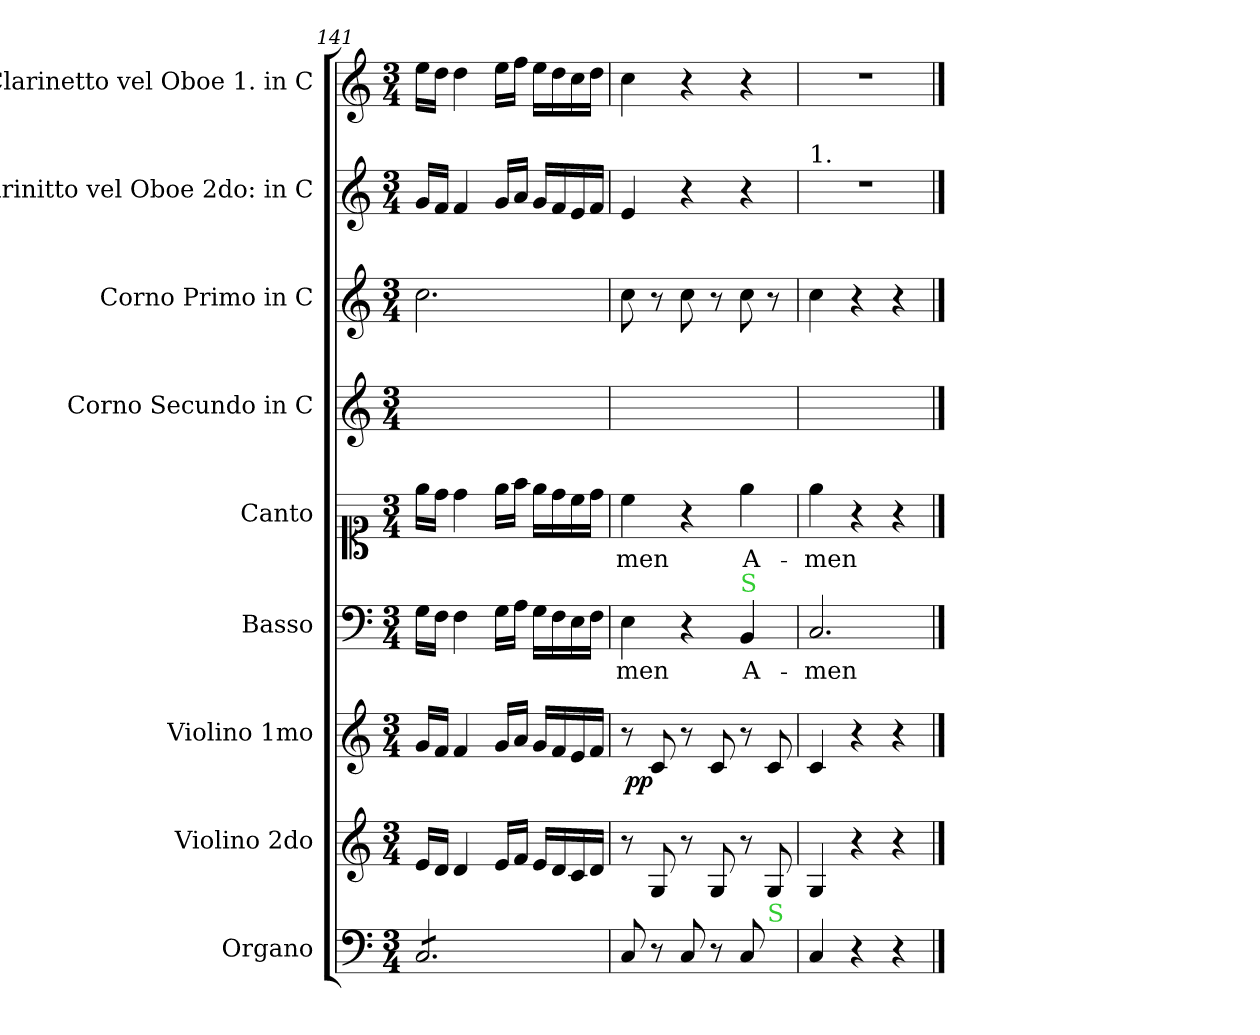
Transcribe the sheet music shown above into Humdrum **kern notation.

**kern	**kern	**kern	**dynam	**kern	**text	**kern	**text	**kern	**kern	**kern	**kern
*part9	*part8	*part7	*part7	*part6	*part6	*part5	*part5	*part4	*part3	*part2	*part1
*staff9	*staff8	*staff7	*staff7	*staff6	*staff6	*staff5	*staff5	*staff4	*staff3	*staff2	*staff1
*I"Organo	*I"Violino 2do	*I"Violino 1mo	*	*I"Basso	*	*I"Canto	*	*I"Corno Secundo in C	*I"Corno Primo in C	*I"Clarinitto vel Oboe 2do: in C	*I"Clarinetto vel Oboe 1. in C
*I'Org.	*	*	*	*I'B.	*	*I'C.	*	*	*I'C. I	*	*I'Cl. v Ob. I
*clefF4	*clefG2	*clefG2	*	*clefF4	*	*clefC1	*	*clefG2	*clefG2	*clefG2	*clefG2
*k[]	*k[]	*k[]	*	*k[]	*	*k[]	*	*k[]	*k[]	*k[]	*k[]
*M3/4	*M3/4	*M3/4	*	*M3/4	*	*M3/4	*	*M3/4	*M3/4	*M3/4	*M3/4
=141	=141	=141	=141	=141	=141	=141	=141	=141	=141	=141	=141
*tremolo	*	*	*	*	*	*	*	*	*	*	*
8C/L	16e/LL	16g/LL	.	16G\LL	.	16ee\LL	.	2.ryy	2.cc\	16g/LL	16ee\LL
.	16d/JJ	16f/JJ	.	16F\JJ	.	16dd\JJ	.	.	.	16f/JJ	16dd\JJ
8C/	4d/	4f/	.	4F\	.	4dd\	.	.	.	4f/	4dd\
8C/	.	.	.	.	.	.	.	.	.	.	.
8C/	16e/LL	16g/LL	.	16G\LL	.	16ee\LL	.	.	.	16g/LL	16ee\LL
.	16f/JJ	16a/JJ	.	16A\JJ	.	16ff\JJ	.	.	.	16a/JJ	16ff\JJ
8C/	16e/LL	16g/LL	.	16G\LL	.	16ee\LL	.	.	.	16g/LL	16ee\LL
.	16d/	16f/	.	16F\	.	16dd\	.	.	.	16f/	16dd\
8C/J	16c/	16e/	.	16E\	.	16cc\	.	.	.	16e/	16cc\
*Xtremolo	*	*	*	*	*	*	*	*	*	*	*
.	16d/JJ	16f/JJ	.	16F\JJ	.	16dd\JJ	.	.	.	16f/JJ	16dd\JJ
=142	=142	=142	=142	=142	=142	=142	=142	=142	=142	=142	=142
8C/	8r	8r	.	4E\	-men	4cc\	-men	2.ryy	8cc\	4e/	4cc\
!	!	!	!LO:DY:b:rj	!	!	!	!	!	!	!	!
8r	8G/	8c/	pp	.	.	.	.	.	8r	.	.
8C/	8r	8r	.	4r	.	4r	.	.	8cc\	4r	4r
8r	8G/	8c/	.	.	.	.	.	.	8r	.	.
!	!	!	!	!LO:TX:a:color=limegreen:t=S	!	!	!	!	!	!	!
8C/	8r	8r	.	4BB/	A-	4ee\	A-	.	8cc\	4r	4r
!LO:TX:a:color=limegreen:t=S	!	!	!	!	!	!	!	!	!	!	!
8ryy	8G/	8c/	.	.	.	.	.	.	8r	.	.
=143	=143	=143	=143	=143	=143	=143	=143	=143	=143	=143	=143
!	!	!	!	!	!	!	!	!	!	!LO:TX:a:t=1.	!
4C/	4G/	4c/	.	2.C/	-men	4ee\	-men	2.ryy	4cc\	2.r	2.r
4r	4r	4r	.	.	.	4r	.	.	4r	.	.
4r	4r	4r	.	.	.	4r	.	.	4r	.	.
==	==	==	==	==	==	==	==	==	==	==	==
*-	*-	*-	*-	*-	*-	*-	*-	*-	*-	*-	*-
